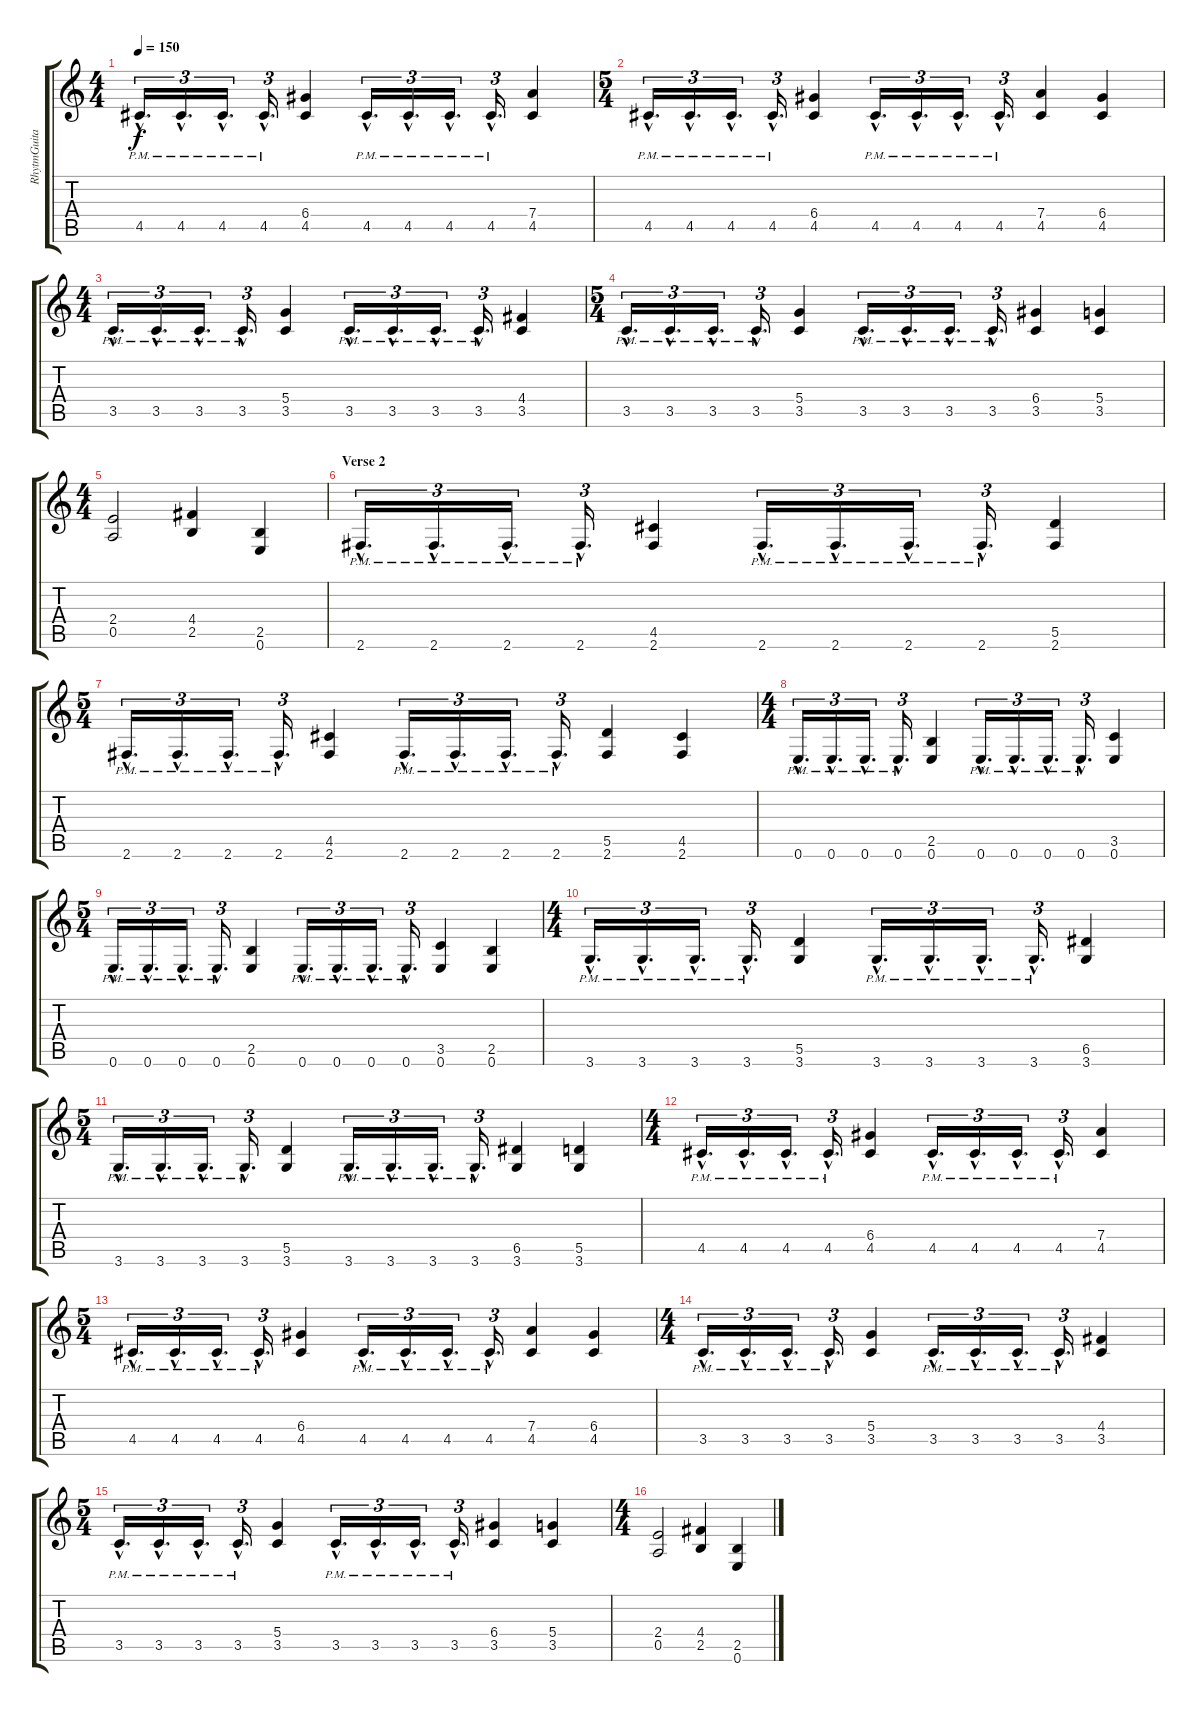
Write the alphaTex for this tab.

\track ("RhytmGuitar - Michael Denner" "RhytmGuita") {instrument distortionguitar}
\staff {score tabs}
\tuning (E4 B3 G3 D3 A2 E2) {hide}
\ts (4 4)
\tempo 150
\clef g2
\ks c
4.5{hac pm}.16{d tu (3 2) dy f} 4.5{hac pm}.16{d tu (3 2)} 4.5{hac pm}.16{d tu (3 2)} 4.5{hac pm}.16{d tu (3 2)} (6.4 4.5).4 4.5{hac pm}.16{d tu (3 2)} 4.5{hac pm}.16{d tu (3 2)} 4.5{hac pm}.16{d tu (3 2)} 4.5{hac pm}.16{d tu (3 2)} (7.4 4.5).4 |
\ts (5 4)
4.5{hac pm}.16{d tu (3 2)} 4.5{hac pm}.16{d tu (3 2)} 4.5{hac pm}.16{d tu (3 2)} 4.5{hac pm}.16{d tu (3 2)} (6.4 4.5).4 4.5{hac pm}.16{d tu (3 2)} 4.5{hac pm}.16{d tu (3 2)} 4.5{hac pm}.16{d tu (3 2)} 4.5{hac pm}.16{d tu (3 2)} (7.4 4.5).4 (6.4 4.5).4 |
\ts (4 4)
3.5{hac pm}.16{d tu (3 2)} 3.5{hac pm}.16{d tu (3 2)} 3.5{hac pm}.16{d tu (3 2)} 3.5{hac pm}.16{d tu (3 2)} (5.4 3.5).4 3.5{hac pm}.16{d tu (3 2)} 3.5{hac pm}.16{d tu (3 2)} 3.5{hac pm}.16{d tu (3 2)} 3.5{hac pm}.16{d tu (3 2)} (4.4 3.5).4 |
\ts (5 4)
3.5{hac pm}.16{d tu (3 2)} 3.5{hac pm}.16{d tu (3 2)} 3.5{hac pm}.16{d tu (3 2)} 3.5{hac pm}.16{d tu (3 2)} (5.4 3.5).4 3.5{hac pm}.16{d tu (3 2)} 3.5{hac pm}.16{d tu (3 2)} 3.5{hac pm}.16{d tu (3 2)} 3.5{hac pm}.16{d tu (3 2)} (6.4 3.5).4 (5.4 3.5).4 |
\ts (4 4)
(2.4 0.5).2 (4.4 2.5).4 (2.5 0.6).4 |
\section ("" "Verse 2")
2.6{hac pm}.16{d tu (3 2)} 2.6{hac pm}.16{d tu (3 2)} 2.6{hac pm}.16{d tu (3 2)} 2.6{hac pm}.16{d tu (3 2)} (4.5 2.6).4 2.6{hac pm}.16{d tu (3 2)} 2.6{hac pm}.16{d tu (3 2)} 2.6{hac pm}.16{d tu (3 2)} 2.6{hac pm}.16{d tu (3 2)} (5.5 2.6).4 |
\ts (5 4)
2.6{hac pm}.16{d tu (3 2)} 2.6{hac pm}.16{d tu (3 2)} 2.6{hac pm}.16{d tu (3 2)} 2.6{hac pm}.16{d tu (3 2)} (4.5 2.6).4 2.6{hac pm}.16{d tu (3 2)} 2.6{hac pm}.16{d tu (3 2)} 2.6{hac pm}.16{d tu (3 2)} 2.6{hac pm}.16{d tu (3 2)} (5.5 2.6).4 (4.5 2.6).4 |
\ts (4 4)
0.6{hac pm}.16{d tu (3 2)} 0.6{hac pm}.16{d tu (3 2)} 0.6{hac pm}.16{d tu (3 2)} 0.6{hac pm}.16{d tu (3 2)} (2.5 0.6).4 0.6{hac pm}.16{d tu (3 2)} 0.6{hac pm}.16{d tu (3 2)} 0.6{hac pm}.16{d tu (3 2)} 0.6{hac pm}.16{d tu (3 2)} (3.5 0.6).4 |
\ts (5 4)
0.6{hac pm}.16{d tu (3 2)} 0.6{hac pm}.16{d tu (3 2)} 0.6{hac pm}.16{d tu (3 2)} 0.6{hac pm}.16{d tu (3 2)} (2.5 0.6).4 0.6{hac pm}.16{d tu (3 2)} 0.6{hac pm}.16{d tu (3 2)} 0.6{hac pm}.16{d tu (3 2)} 0.6{hac pm}.16{d tu (3 2)} (3.5 0.6).4 (2.5 0.6).4 |
\ts (4 4)
3.6{hac pm}.16{d tu (3 2)} 3.6{hac pm}.16{d tu (3 2)} 3.6{hac pm}.16{d tu (3 2)} 3.6{hac pm}.16{d tu (3 2)} (5.5 3.6).4 3.6{hac pm}.16{d tu (3 2)} 3.6{hac pm}.16{d tu (3 2)} 3.6{hac pm}.16{d tu (3 2)} 3.6{hac pm}.16{d tu (3 2)} (6.5 3.6).4 |
\ts (5 4)
3.6{hac pm}.16{d tu (3 2)} 3.6{hac pm}.16{d tu (3 2)} 3.6{hac pm}.16{d tu (3 2)} 3.6{hac pm}.16{d tu (3 2)} (5.5 3.6).4 3.6{hac pm}.16{d tu (3 2)} 3.6{hac pm}.16{d tu (3 2)} 3.6{hac pm}.16{d tu (3 2)} 3.6{hac pm}.16{d tu (3 2)} (6.5 3.6).4 (5.5 3.6).4 |
\ts (4 4)
4.5{hac pm}.16{d tu (3 2)} 4.5{hac pm}.16{d tu (3 2)} 4.5{hac pm}.16{d tu (3 2)} 4.5{hac pm}.16{d tu (3 2)} (6.4 4.5).4 4.5{hac pm}.16{d tu (3 2)} 4.5{hac pm}.16{d tu (3 2)} 4.5{hac pm}.16{d tu (3 2)} 4.5{hac pm}.16{d tu (3 2)} (7.4 4.5).4 |
\ts (5 4)
4.5{hac pm}.16{d tu (3 2)} 4.5{hac pm}.16{d tu (3 2)} 4.5{hac pm}.16{d tu (3 2)} 4.5{hac pm}.16{d tu (3 2)} (6.4 4.5).4 4.5{hac pm}.16{d tu (3 2)} 4.5{hac pm}.16{d tu (3 2)} 4.5{hac pm}.16{d tu (3 2)} 4.5{hac pm}.16{d tu (3 2)} (7.4 4.5).4 (6.4 4.5).4 |
\ts (4 4)
3.5{hac pm}.16{d tu (3 2)} 3.5{hac pm}.16{d tu (3 2)} 3.5{hac pm}.16{d tu (3 2)} 3.5{hac pm}.16{d tu (3 2)} (5.4 3.5).4 3.5{hac pm}.16{d tu (3 2)} 3.5{hac pm}.16{d tu (3 2)} 3.5{hac pm}.16{d tu (3 2)} 3.5{hac pm}.16{d tu (3 2)} (4.4 3.5).4 |
\ts (5 4)
3.5{hac pm}.16{d tu (3 2)} 3.5{hac pm}.16{d tu (3 2)} 3.5{hac pm}.16{d tu (3 2)} 3.5{hac pm}.16{d tu (3 2)} (5.4 3.5).4 3.5{hac pm}.16{d tu (3 2)} 3.5{hac pm}.16{d tu (3 2)} 3.5{hac pm}.16{d tu (3 2)} 3.5{hac pm}.16{d tu (3 2)} (6.4 3.5).4 (5.4 3.5).4 |
\ts (4 4)
(2.4 0.5).2 (4.4 2.5).4 (2.5 0.6).4
